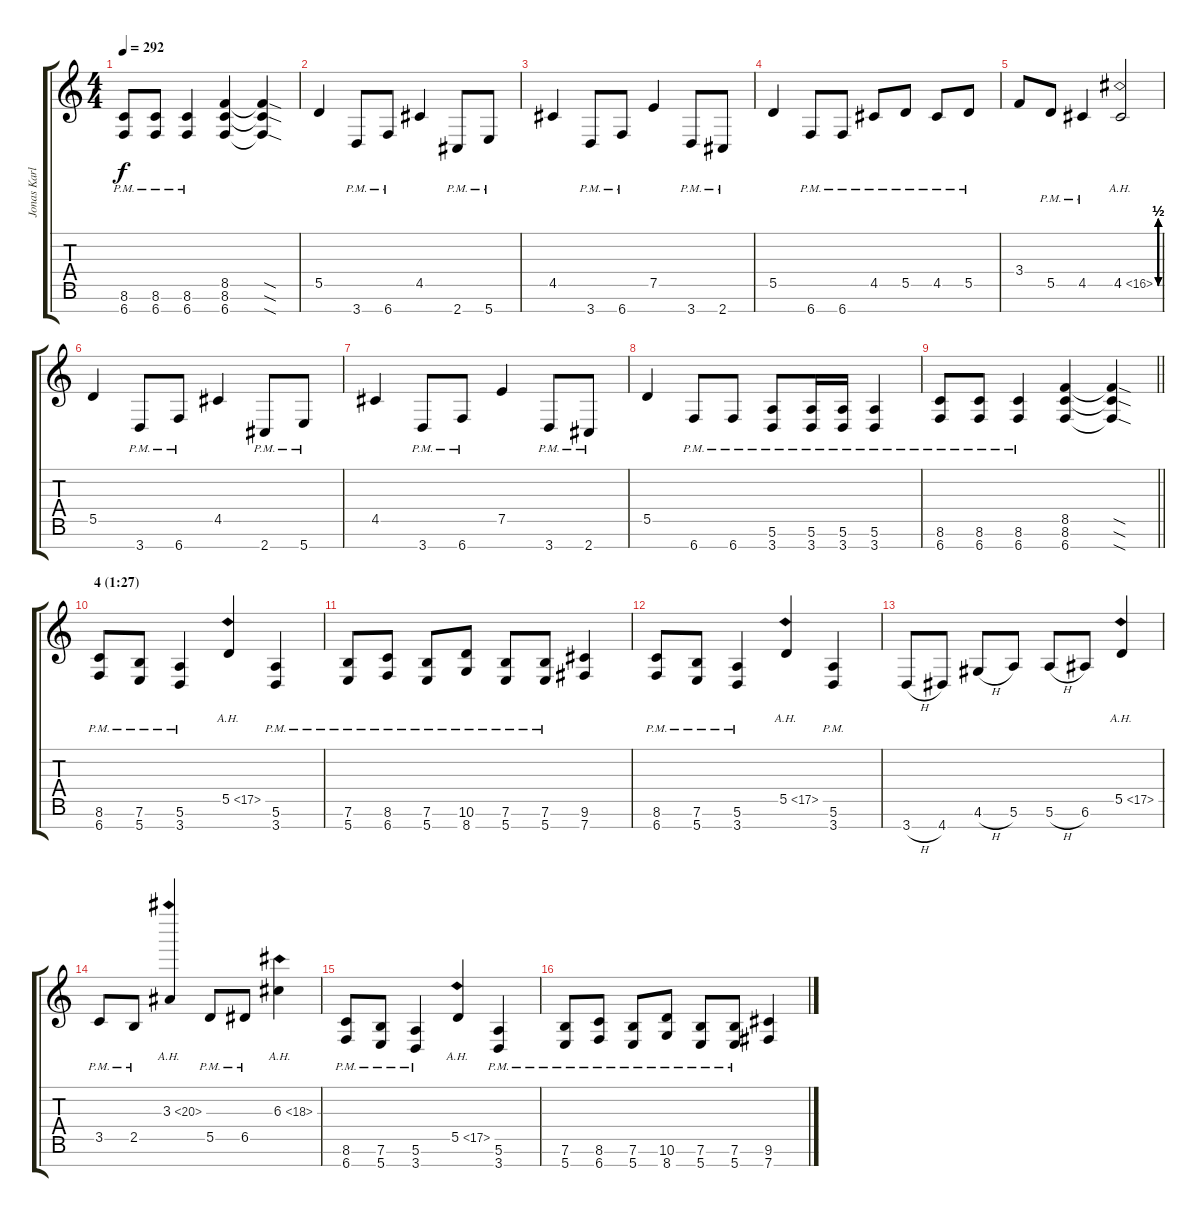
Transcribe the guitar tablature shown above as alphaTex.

\track ("Jonas Karlsson (Right Guitar)" "Jonas Karl") {instrument distortionguitar}
\staff {score tabs}
\tuning (E4 B3 G3 D3 A2 E2 B1) {hide}
\ts (4 4)
\tempo 292
\clef g2
\ks c
(8.6{pm} 6.7{pm}).8{dy f} (8.6{pm} 6.7{pm}).8 (8.6{pm} 6.7{pm}).4 (8.5 8.6 6.7).4 (8.5{sod t} 8.6{sod t} 6.7{sod t}).4 |
5.5.4 3.7{pm}.8 6.7{pm}.8 4.5.4 2.7{pm}.8 5.7{pm}.8 |
4.5.4 3.7{pm}.8 6.7{pm}.8 7.5.4 3.7{pm}.8 2.7{pm}.8 |
5.5.4 6.7{pm}.8 6.7{pm}.8 4.5{pm}.8 5.5{pm}.8 4.5{pm}.8 5.5{pm}.8 |
3.4.8 5.5{pm}.8 4.5{pm}.4 4.5{be (custom 0 0 15 2 27 0 40 2 51 0 60 2) ah 12}.2 |
5.5.4 3.7{pm}.8 6.7{pm}.8 4.5.4 2.7{pm}.8 5.7{pm}.8 |
4.5.4 3.7{pm}.8 6.7{pm}.8 7.5.4 3.7{pm}.8 2.7{pm}.8 |
5.5.4 6.7{pm}.8 6.7{pm}.8 (5.6{pm} 3.7{pm}).8 (5.6{pm} 3.7{pm}).16 (5.6{pm} 3.7{pm}).16 (5.6{pm} 3.7{pm}).4 |
\barLineRight lightlight
(8.6{pm} 6.7{pm}).8 (8.6{pm} 6.7{pm}).8 (8.6{pm} 6.7{pm}).4 (8.5 8.6 6.7).4 (8.5{sod t} 8.6{sod t} 6.7{sod t}).4 |
\section ("" "4 (1:27)")
(8.6{pm} 6.7{pm}).8 (7.6{pm} 5.7{pm}).8 (5.6{pm} 3.7{pm}).4 5.5{ah 12}.4 (5.6{pm} 3.7{pm}).4 |
(7.6{pm} 5.7{pm}).8 (8.6{pm} 6.7{pm}).8 (7.6{pm} 5.7{pm}).8 (10.6{pm} 8.7{pm}).8 (7.6{pm} 5.7{pm}).8 (7.6{pm} 5.7{pm}).8 (9.6 7.7).4 |
(8.6{pm} 6.7{pm}).8 (7.6{pm} 5.7{pm}).8 (5.6{pm} 3.7{pm}).4 5.5{ah 12}.4 (5.6{pm} 3.7{pm}).4 |
3.7{h}.8 4.7.8 4.6{h}.8 5.6.8 5.6{h}.8 6.6.8 5.5{ah 12}.4 |
3.5{pm}.8 2.5{pm}.8 3.3{ah 17}.4 5.5{pm}.8 6.5{pm}.8 6.3{ah 12}.4 |
(8.6{pm} 6.7{pm}).8 (7.6{pm} 5.7{pm}).8 (5.6{pm} 3.7{pm}).4 5.5{ah 12}.4 (5.6{pm} 3.7{pm}).4 |
(7.6{pm} 5.7{pm}).8 (8.6{pm} 6.7{pm}).8 (7.6{pm} 5.7{pm}).8 (10.6{pm} 8.7{pm}).8 (7.6{pm} 5.7{pm}).8 (7.6{pm} 5.7{pm}).8 (9.6 7.7).4
